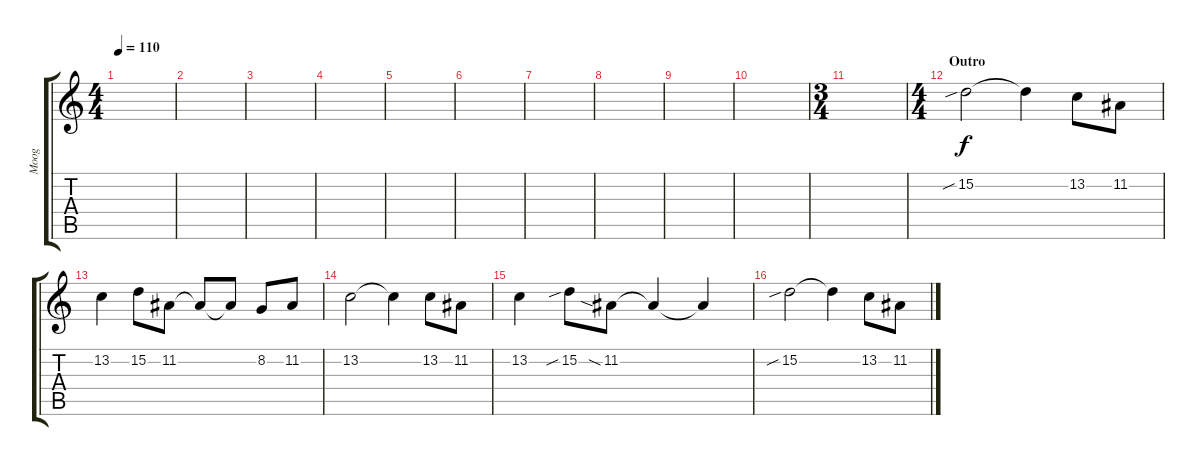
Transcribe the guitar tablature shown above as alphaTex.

\track ("Moog" "Moog") {instrument fx8scifi}
\staff {score tabs}
\tuning (E4 B3 G3 D3 A2 E2) {hide}
\ts (4 4)
\tempo 110
\clef g2
\ks c
|
|
|
|
|
|
|
|
|
|
\ts (3 4)
|
\ts (4 4)
\section ("" "Outro")
15.2{sib}.2 15.2{t}.4 13.2.8 11.2.8 |
13.2.4 15.2.8 11.2.8 11.2{t}.8 11.2{t}.8 8.2.8 11.2.8 |
13.2.2 13.2{t}.4 13.2.8 11.2.8 |
13.2.4 15.2{sib}.8 11.2{sia}.8 11.2{t}.4 11.2{t}.4 |
15.2{sib}.2 15.2{t}.4 13.2.8 11.2.8
